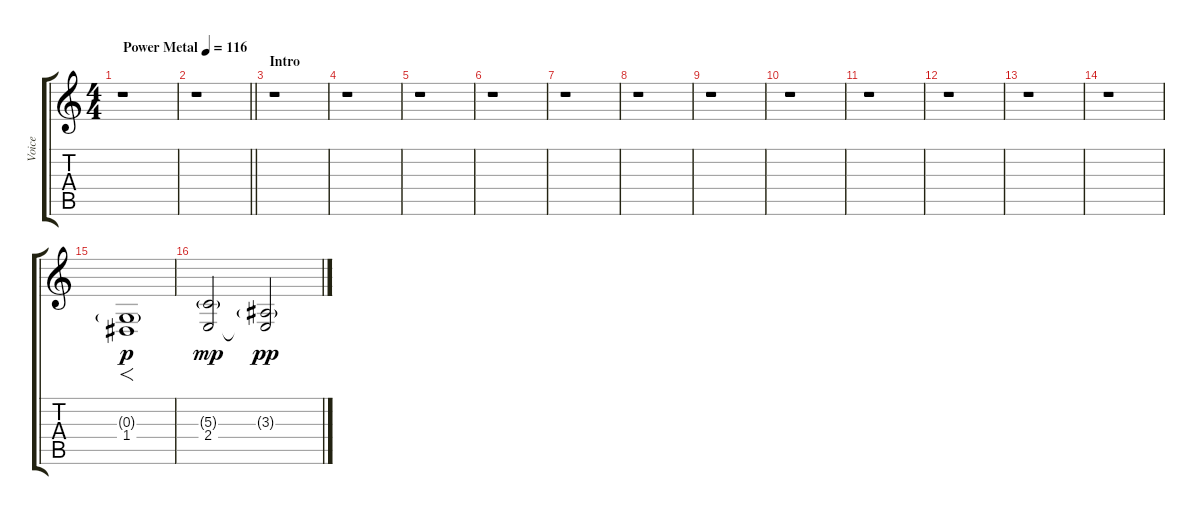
\track ("Voice" "Voice") {instrument synthvoice}
\staff {score tabs}
\tuning (E4 B3 G3 D3 A2 E2) {hide}
\ts (4 4)
\tempo (116 "Power Metal")
\clef g2
\ks c
r.1{dy p instrument synthvoice} |
\barLineRight lightlight
r.1 |
\section ("" "Intro")
r.1 |
r.1 |
r.1 |
r.1 |
r.1 |
r.1 |
r.1 |
r.1 |
r.1 |
r.1 |
r.1 |
r.1 |
(0.3{g} 1.4).1{f} |
(5.3{g} 2.4).2{dy mp} (3.3{g} 2.4{t}).2{dy pp}
